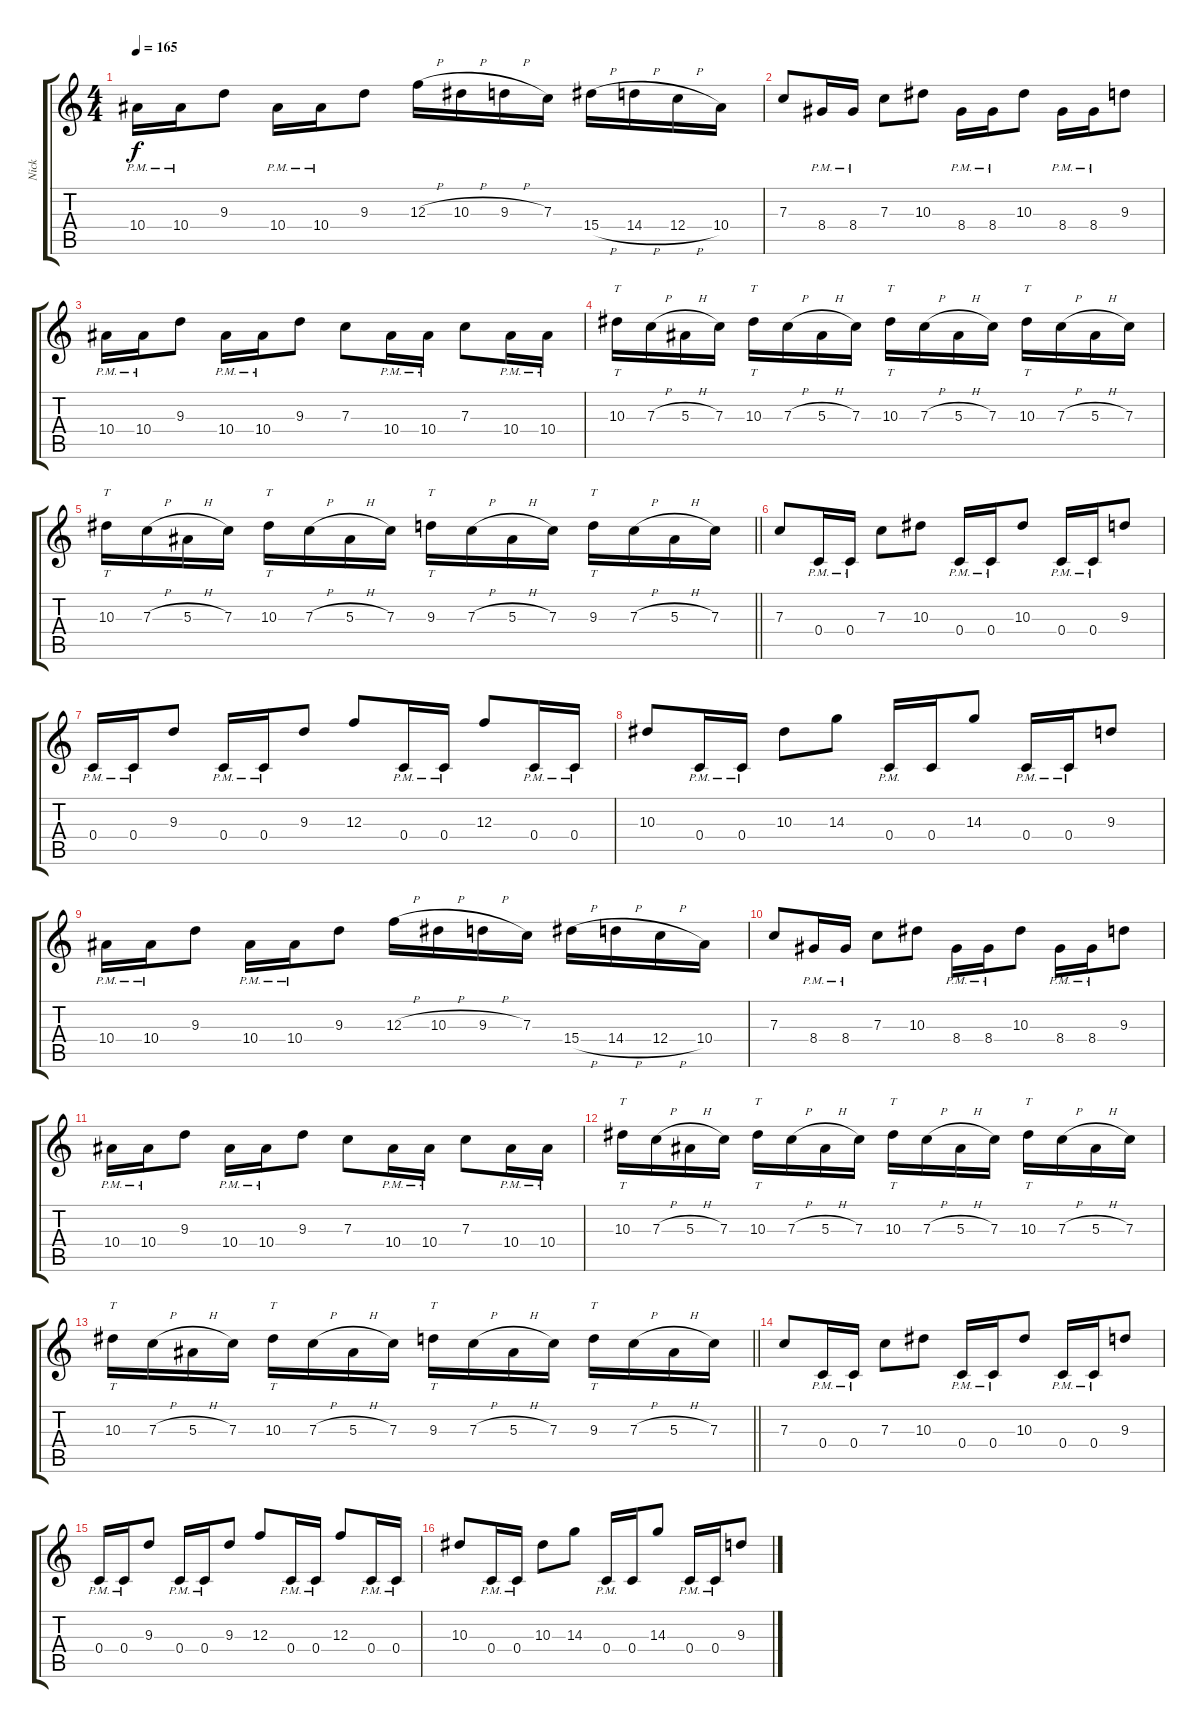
\track ("Nick" "Nick") {instrument distortionguitar}
\staff {score tabs}
\tuning (D4 A3 F3 C3 G2 C2) {hide}
\ts (4 4)
\tempo 165
\clef g2
\ks c
10.4{pm}.16{dy f} 10.4{pm}.16 9.3.8 10.4{pm}.16 10.4{pm}.16 9.3.8 12.3{h}.16 10.3{h}.16 9.3{h}.16 7.3.16 15.4{h}.16 14.4{h}.16 12.4{h}.16 10.4.16 |
7.3.8 8.4{pm}.16 8.4{pm}.16 7.3.8 10.3.8 8.4{pm}.16 8.4{pm}.16 10.3.8 8.4{pm}.16 8.4{pm}.16 9.3.8 |
10.4{pm}.16 10.4{pm}.16 9.3.8 10.4{pm}.16 10.4{pm}.16 9.3.8 7.3.8 10.4{pm}.16 10.4{pm}.16 7.3.8 10.4{pm}.16 10.4{pm}.16 |
10.3.16{tt} 7.3{h}.16 5.3{h}.16 7.3.16 10.3.16{tt} 7.3{h}.16 5.3{h}.16 7.3.16 10.3.16{tt} 7.3{h}.16 5.3{h}.16 7.3.16 10.3.16{tt} 7.3{h}.16 5.3{h}.16 7.3.16 |
\barLineRight lightlight
10.3.16{tt} 7.3{h}.16 5.3{h}.16 7.3.16 10.3.16{tt} 7.3{h}.16 5.3{h}.16 7.3.16 9.3.16{tt} 7.3{h}.16 5.3{h}.16 7.3.16 9.3.16{tt} 7.3{h}.16 5.3{h}.16 7.3.16 |
7.3.8 0.4{pm}.16 0.4{pm}.16 7.3.8 10.3.8 0.4{pm}.16 0.4{pm}.16 10.3.8 0.4{pm}.16 0.4{pm}.16 9.3.8 |
0.4{pm}.16 0.4{pm}.16 9.3.8 0.4{pm}.16 0.4{pm}.16 9.3.8 12.3.8 0.4{pm}.16 0.4{pm}.16 12.3.8 0.4{pm}.16 0.4{pm}.16 |
10.3.8 0.4{pm}.16 0.4{pm}.16 10.3.8 14.3.8 0.4{pm}.16 0.4.16 14.3.8 0.4{pm}.16 0.4{pm}.16 9.3.8 |
10.4{pm}.16 10.4{pm}.16 9.3.8 10.4{pm}.16 10.4{pm}.16 9.3.8 12.3{h}.16 10.3{h}.16 9.3{h}.16 7.3.16 15.4{h}.16 14.4{h}.16 12.4{h}.16 10.4.16 |
7.3.8 8.4{pm}.16 8.4{pm}.16 7.3.8 10.3.8 8.4{pm}.16 8.4{pm}.16 10.3.8 8.4{pm}.16 8.4{pm}.16 9.3.8 |
10.4{pm}.16 10.4{pm}.16 9.3.8 10.4{pm}.16 10.4{pm}.16 9.3.8 7.3.8 10.4{pm}.16 10.4{pm}.16 7.3.8 10.4{pm}.16 10.4{pm}.16 |
10.3.16{tt} 7.3{h}.16 5.3{h}.16 7.3.16 10.3.16{tt} 7.3{h}.16 5.3{h}.16 7.3.16 10.3.16{tt} 7.3{h}.16 5.3{h}.16 7.3.16 10.3.16{tt} 7.3{h}.16 5.3{h}.16 7.3.16 |
\barLineRight lightlight
10.3.16{tt} 7.3{h}.16 5.3{h}.16 7.3.16 10.3.16{tt} 7.3{h}.16 5.3{h}.16 7.3.16 9.3.16{tt} 7.3{h}.16 5.3{h}.16 7.3.16 9.3.16{tt} 7.3{h}.16 5.3{h}.16 7.3.16 |
7.3.8 0.4{pm}.16 0.4{pm}.16 7.3.8 10.3.8 0.4{pm}.16 0.4{pm}.16 10.3.8 0.4{pm}.16 0.4{pm}.16 9.3.8 |
0.4{pm}.16 0.4{pm}.16 9.3.8 0.4{pm}.16 0.4{pm}.16 9.3.8 12.3.8 0.4{pm}.16 0.4{pm}.16 12.3.8 0.4{pm}.16 0.4{pm}.16 |
10.3.8 0.4{pm}.16 0.4{pm}.16 10.3.8 14.3.8 0.4{pm}.16 0.4.16 14.3.8 0.4{pm}.16 0.4{pm}.16 9.3.8
